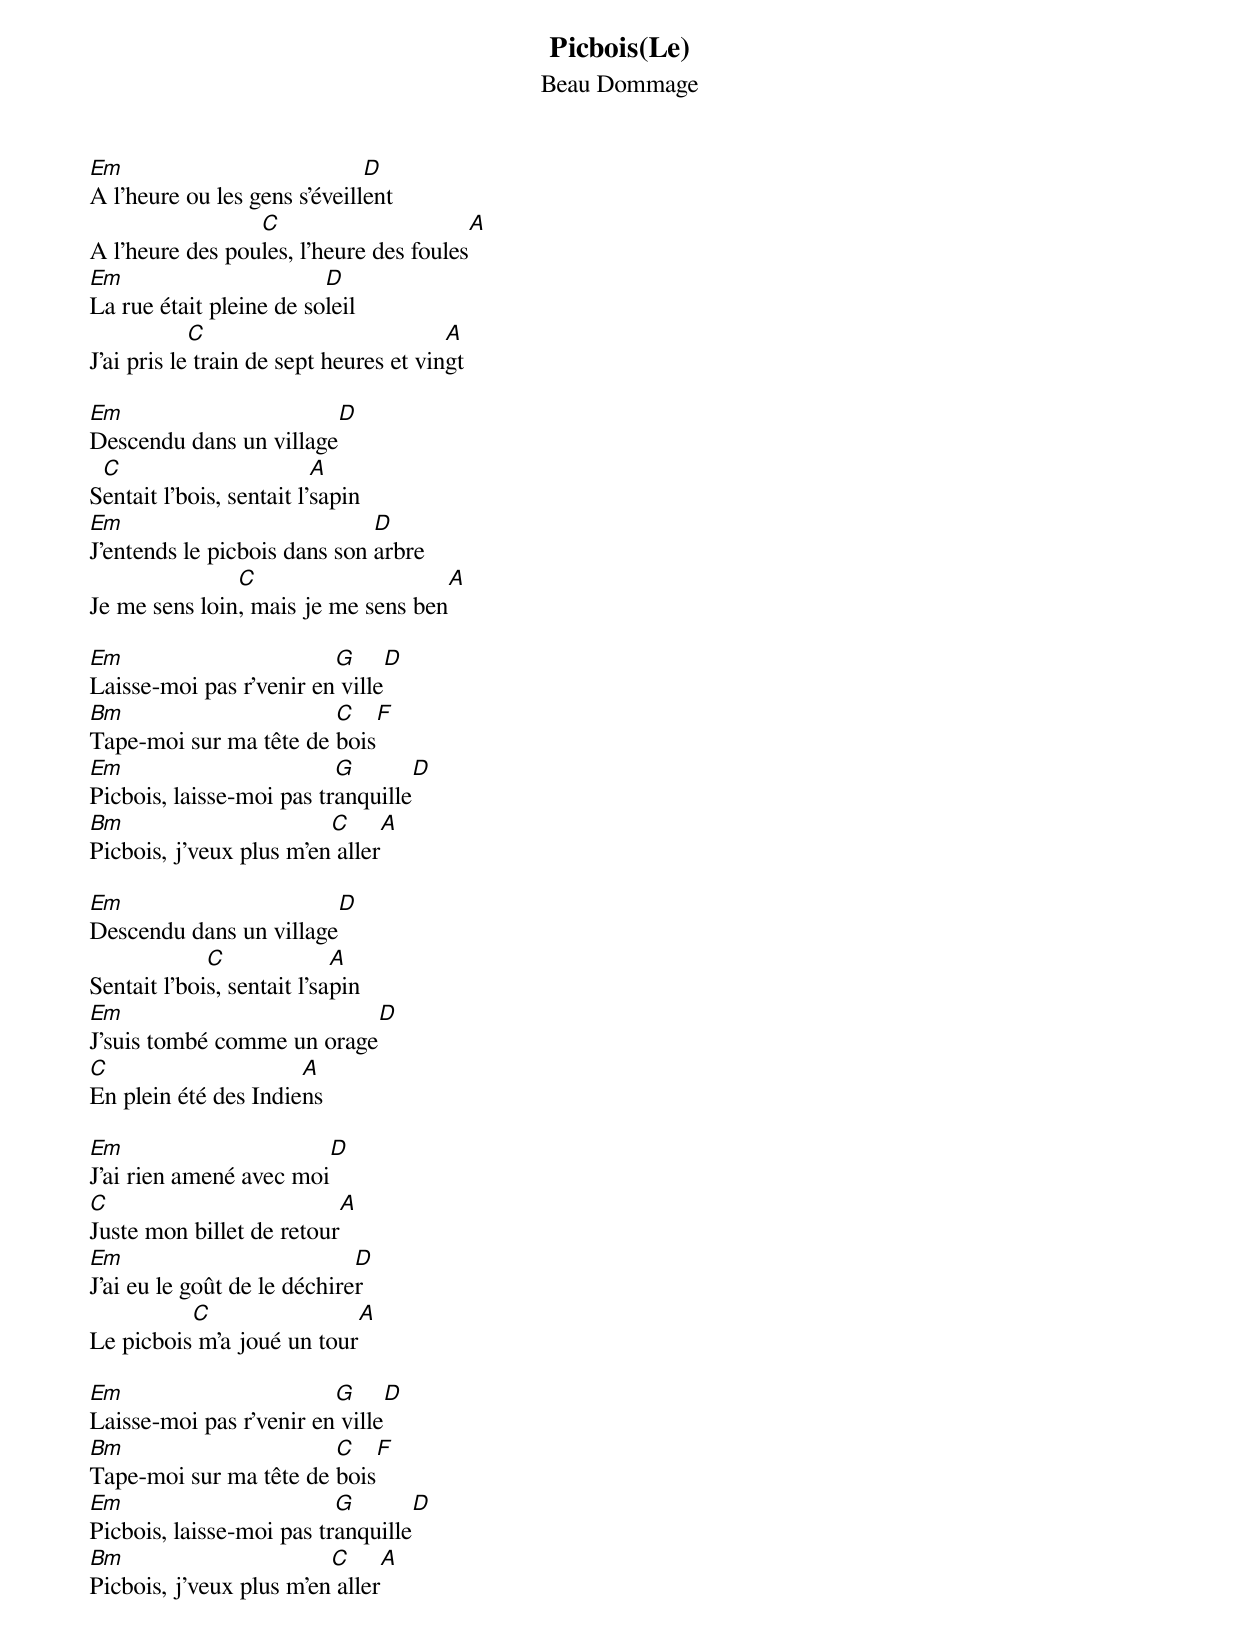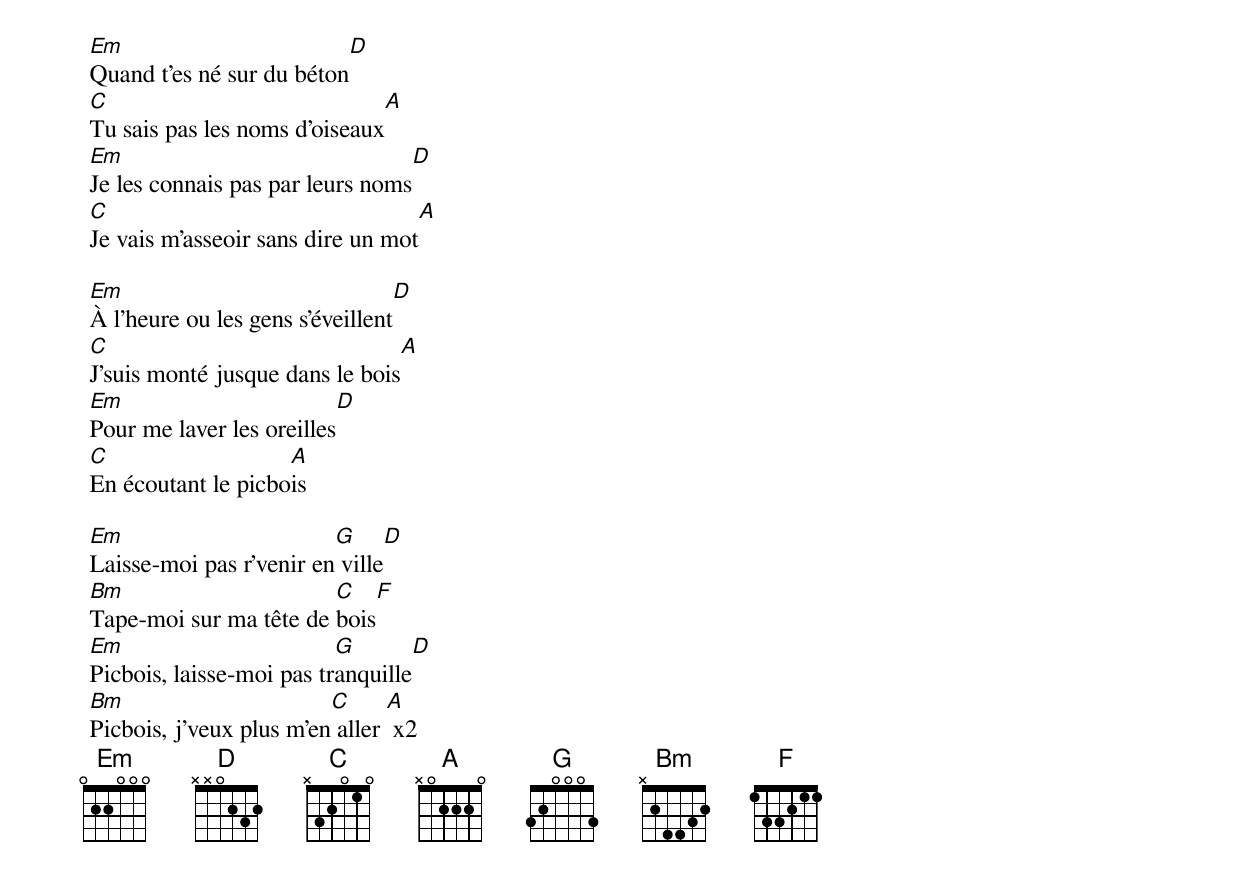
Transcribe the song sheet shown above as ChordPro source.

{t:Picbois(Le)}
 {st:Beau Dommage}

 [Em]A l'heure ou les gens s'éveill[D]ent
 A l'heure des pou[C]les, l'heure des foules[A]
 [Em]La rue était pleine de so[D]leil
 J'ai pris le[C] train de sept heures et vin[A]gt

 [Em]Descendu dans un village[D]
 S[C]entait l'bois, sentait l'[A]sapin
 [Em]J'entends le picbois dans son [D]arbre
 Je me sens loin[C], mais je me sens ben[A]

 [Em]Laisse-moi pas r'venir en[G] ville[D]
 [Bm]Tape-moi sur ma tête de [C]bois[F]
 [Em]Picbois, laisse-moi pas tr[G]anquille[D]
 [Bm]Picbois, j'veux plus m'en[C] aller[A]

 [Em]Descendu dans un village[D]
 Sentait l'boi[C]s, sentait l'sa[A]pin
 [Em]J'suis tombé comme un orage[D]
 [C]En plein été des Indie[A]ns

 [Em]J'ai rien amené avec moi[D]
 [C]Juste mon billet de retour[A]
 [Em]J'ai eu le goût de le déchire[D]r
 Le picbois[C] m'a joué un tour[A]

 [Em]Laisse-moi pas r'venir en[G] ville[D]
 [Bm]Tape-moi sur ma tête de [C]bois[F]
 [Em]Picbois, laisse-moi pas tr[G]anquille[D]
 [Bm]Picbois, j'veux plus m'en[C] aller[A]

 [Em]Quand t'es né sur du béton[D]
 [C]Tu sais pas les noms d'oiseaux[A]
 [Em]Je les connais pas par leurs noms[D]
 [C]Je vais m'asseoir sans dire un mot[A]

 [Em]À l'heure ou les gens s'éveillent[D]
 [C]J'suis monté jusque dans le bois[A]
 [Em]Pour me laver les oreilles[D]
 [C]En écoutant le picbo[A]is

 [Em]Laisse-moi pas r'venir en[G] ville[D]
 [Bm]Tape-moi sur ma tête de [C]bois[F]
 [Em]Picbois, laisse-moi pas tr[G]anquille[D]
 [Bm]Picbois, j'veux plus m'en[C] aller [A] x2
